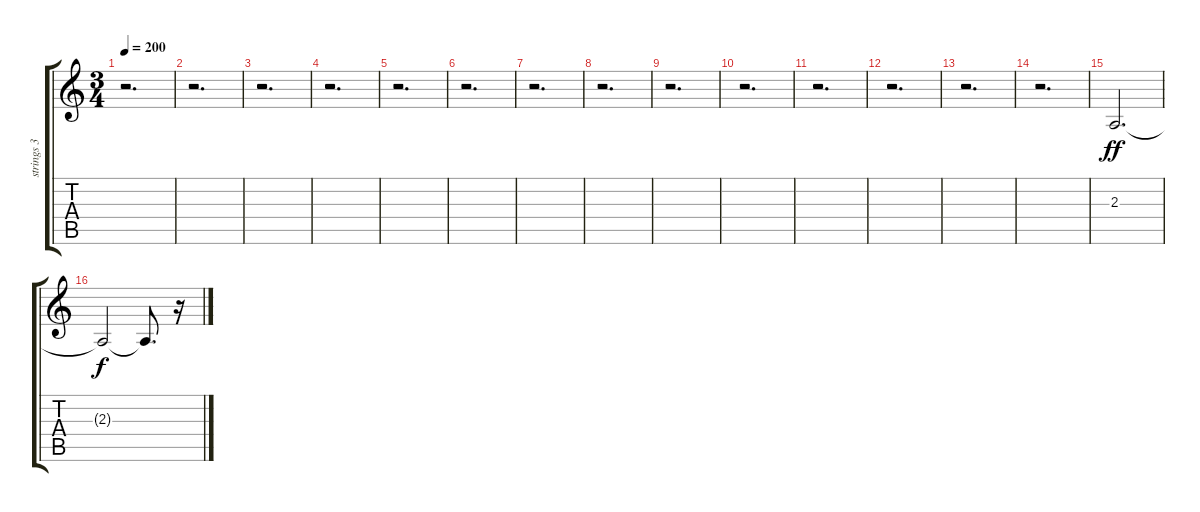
\track ("strings 3" "strings 3") {instrument tremolostrings}
\staff {score tabs}
\tuning (E4 B3 G3 D3 A2 E2) {hide}
\ts (3 4)
\tempo 200
\clef g2
\ks c
r.2{d dy f} |
r.2{d} |
r.2{d} |
r.2{d} |
r.2{d} |
r.2{d} |
r.2{d} |
r.2{d} |
r.2{d} |
r.2{d} |
r.2{d} |
r.2{d} |
r.2{d} |
r.2{d} |
2.3.2{d dy ff} |
2.3{t}.2{dy f} 2.3{t}.8{d} r.16
